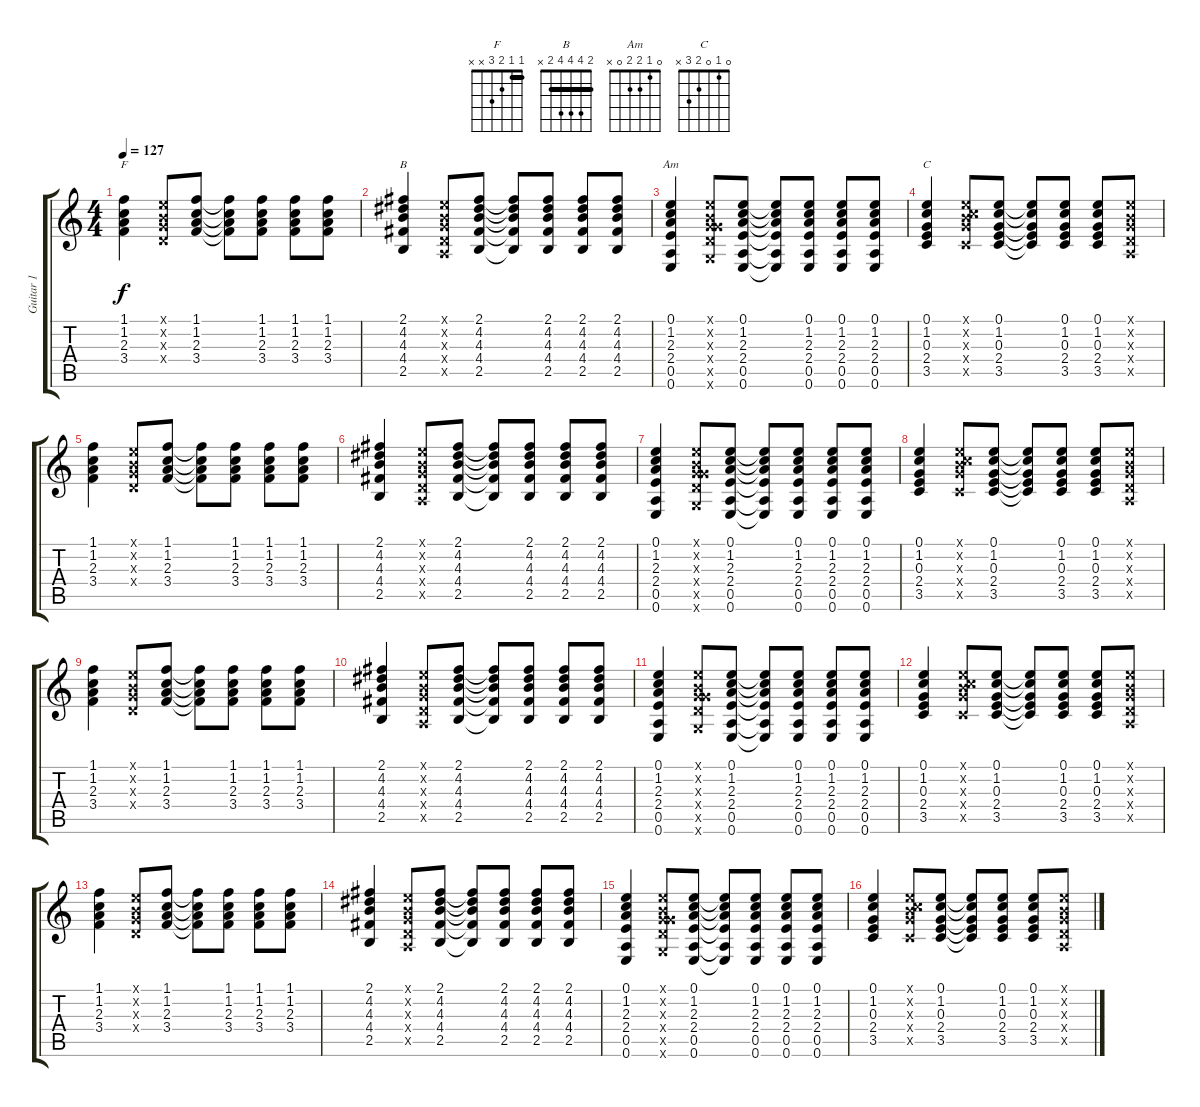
\track ("Guitar 1" "Guitar 1") {instrument acousticguitarsteel}
\staff {score tabs}
\tuning (E4 B3 G3 D3 A2 E2) {hide}
\chord ("F" 1 1 2 3 x x) {barre 1}
\chord ("B" 2 4 4 4 2 x) {barre 2}
\chord ("Am" 0 1 2 2 0 x)
\chord ("C" 0 1 0 2 3 x)
\ts (4 4)
\tempo 127
\clef g2
\ks c
(1.1 1.2 2.3 3.4).4{ch "F" dy f} (0.1{x} 0.2{x} 0.3{x} 0.4{x}).8 (1.1 1.2 2.3 3.4).8 (1.1{t} 1.2{t} 2.3{t} 3.4{t}).8 (1.1 1.2 2.3 3.4).8 (1.1 1.2 2.3 3.4).8 (1.1 1.2 2.3 3.4).8 |
(2.1 4.2 4.3 4.4 2.5).4{ch "B"} (0.1{x} 0.2{x} 0.3{x} 0.4{x} 0.5{x}).8 (2.1 4.2 4.3 4.4 2.5).8 (2.1{t} 4.2{t} 4.3{t} 4.4{t} 2.5{t}).8 (2.1 4.2 4.3 4.4 2.5).8 (2.1 4.2 4.3 4.4 2.5).8 (2.1 4.2 4.3 4.4 2.5).8 |
(0.1 1.2 2.3 2.4 0.5 0.6).4{ch "Am"} (0.1{x} 0.2{x} 0.3{x} 5.4{x} 5.5{x} 3.6{x}).8 (0.1 1.2 2.3 2.4 0.5 0.6).8 (0.1{t} 1.2{t} 2.3{t} 2.4{t} 0.5{t} 0.6{t}).8 (0.1 1.2 2.3 2.4 0.5 0.6).8 (0.1 1.2 2.3 2.4 0.5 0.6).8 (0.1 1.2 2.3 2.4 0.5 0.6).8 |
(0.1 1.2 0.3 2.4 3.5).4{ch "C"} (0.1{x} 0.2{x} 5.3{x} 5.4{x} 3.5{x}).8 (0.1 1.2 0.3 2.4 3.5).8 (0.1{t} 1.2{t} 0.3{t} 2.4{t} 3.5{t}).8 (0.1 1.2 0.3 2.4 3.5).8 (0.1 1.2 0.3 2.4 3.5).8 (0.1{x} 0.2{x} 0.3{x} 0.4{x} 0.5{x}).8 |
(1.1 1.2 2.3 3.4).4 (0.1{x} 0.2{x} 0.3{x} 0.4{x}).8 (1.1 1.2 2.3 3.4).8 (1.1{t} 1.2{t} 2.3{t} 3.4{t}).8 (1.1 1.2 2.3 3.4).8 (1.1 1.2 2.3 3.4).8 (1.1 1.2 2.3 3.4).8 |
(2.1 4.2 4.3 4.4 2.5).4 (0.1{x} 0.2{x} 0.3{x} 0.4{x} 0.5{x}).8 (2.1 4.2 4.3 4.4 2.5).8 (2.1{t} 4.2{t} 4.3{t} 4.4{t} 2.5{t}).8 (2.1 4.2 4.3 4.4 2.5).8 (2.1 4.2 4.3 4.4 2.5).8 (2.1 4.2 4.3 4.4 2.5).8 |
(0.1 1.2 2.3 2.4 0.5 0.6).4 (0.1{x} 0.2{x} 0.3{x} 5.4{x} 5.5{x} 3.6{x}).8 (0.1 1.2 2.3 2.4 0.5 0.6).8 (0.1{t} 1.2{t} 2.3{t} 2.4{t} 0.5{t} 0.6{t}).8 (0.1 1.2 2.3 2.4 0.5 0.6).8 (0.1 1.2 2.3 2.4 0.5 0.6).8 (0.1 1.2 2.3 2.4 0.5 0.6).8 |
(0.1 1.2 0.3 2.4 3.5).4 (0.1{x} 0.2{x} 5.3{x} 5.4{x} 3.5{x}).8 (0.1 1.2 0.3 2.4 3.5).8 (0.1{t} 1.2{t} 0.3{t} 2.4{t} 3.5{t}).8 (0.1 1.2 0.3 2.4 3.5).8 (0.1 1.2 0.3 2.4 3.5).8 (0.1{x} 0.2{x} 0.3{x} 0.4{x} 0.5{x}).8 |
(1.1 1.2 2.3 3.4).4 (0.1{x} 0.2{x} 0.3{x} 0.4{x}).8 (1.1 1.2 2.3 3.4).8 (1.1{t} 1.2{t} 2.3{t} 3.4{t}).8 (1.1 1.2 2.3 3.4).8 (1.1 1.2 2.3 3.4).8 (1.1 1.2 2.3 3.4).8 |
(2.1 4.2 4.3 4.4 2.5).4 (0.1{x} 0.2{x} 0.3{x} 0.4{x} 0.5{x}).8 (2.1 4.2 4.3 4.4 2.5).8 (2.1{t} 4.2{t} 4.3{t} 4.4{t} 2.5{t}).8 (2.1 4.2 4.3 4.4 2.5).8 (2.1 4.2 4.3 4.4 2.5).8 (2.1 4.2 4.3 4.4 2.5).8 |
(0.1 1.2 2.3 2.4 0.5 0.6).4 (0.1{x} 0.2{x} 0.3{x} 5.4{x} 5.5{x} 3.6{x}).8 (0.1 1.2 2.3 2.4 0.5 0.6).8 (0.1{t} 1.2{t} 2.3{t} 2.4{t} 0.5{t} 0.6{t}).8 (0.1 1.2 2.3 2.4 0.5 0.6).8 (0.1 1.2 2.3 2.4 0.5 0.6).8 (0.1 1.2 2.3 2.4 0.5 0.6).8 |
(0.1 1.2 0.3 2.4 3.5).4 (0.1{x} 0.2{x} 5.3{x} 5.4{x} 3.5{x}).8 (0.1 1.2 0.3 2.4 3.5).8 (0.1{t} 1.2{t} 0.3{t} 2.4{t} 3.5{t}).8 (0.1 1.2 0.3 2.4 3.5).8 (0.1 1.2 0.3 2.4 3.5).8 (0.1{x} 0.2{x} 0.3{x} 0.4{x} 0.5{x}).8 |
(1.1 1.2 2.3 3.4).4 (0.1{x} 0.2{x} 0.3{x} 0.4{x}).8 (1.1 1.2 2.3 3.4).8 (1.1{t} 1.2{t} 2.3{t} 3.4{t}).8 (1.1 1.2 2.3 3.4).8 (1.1 1.2 2.3 3.4).8 (1.1 1.2 2.3 3.4).8 |
(2.1 4.2 4.3 4.4 2.5).4 (0.1{x} 0.2{x} 0.3{x} 0.4{x} 0.5{x}).8 (2.1 4.2 4.3 4.4 2.5).8 (2.1{t} 4.2{t} 4.3{t} 4.4{t} 2.5{t}).8 (2.1 4.2 4.3 4.4 2.5).8 (2.1 4.2 4.3 4.4 2.5).8 (2.1 4.2 4.3 4.4 2.5).8 |
(0.1 1.2 2.3 2.4 0.5 0.6).4 (0.1{x} 0.2{x} 0.3{x} 5.4{x} 5.5{x} 3.6{x}).8 (0.1 1.2 2.3 2.4 0.5 0.6).8 (0.1{t} 1.2{t} 2.3{t} 2.4{t} 0.5{t} 0.6{t}).8 (0.1 1.2 2.3 2.4 0.5 0.6).8 (0.1 1.2 2.3 2.4 0.5 0.6).8 (0.1 1.2 2.3 2.4 0.5 0.6).8 |
(0.1 1.2 0.3 2.4 3.5).4 (0.1{x} 0.2{x} 5.3{x} 5.4{x} 3.5{x}).8 (0.1 1.2 0.3 2.4 3.5).8 (0.1{t} 1.2{t} 0.3{t} 2.4{t} 3.5{t}).8 (0.1 1.2 0.3 2.4 3.5).8 (0.1 1.2 0.3 2.4 3.5).8 (0.1{x} 0.2{x} 0.3{x} 0.4{x} 0.5{x}).8
